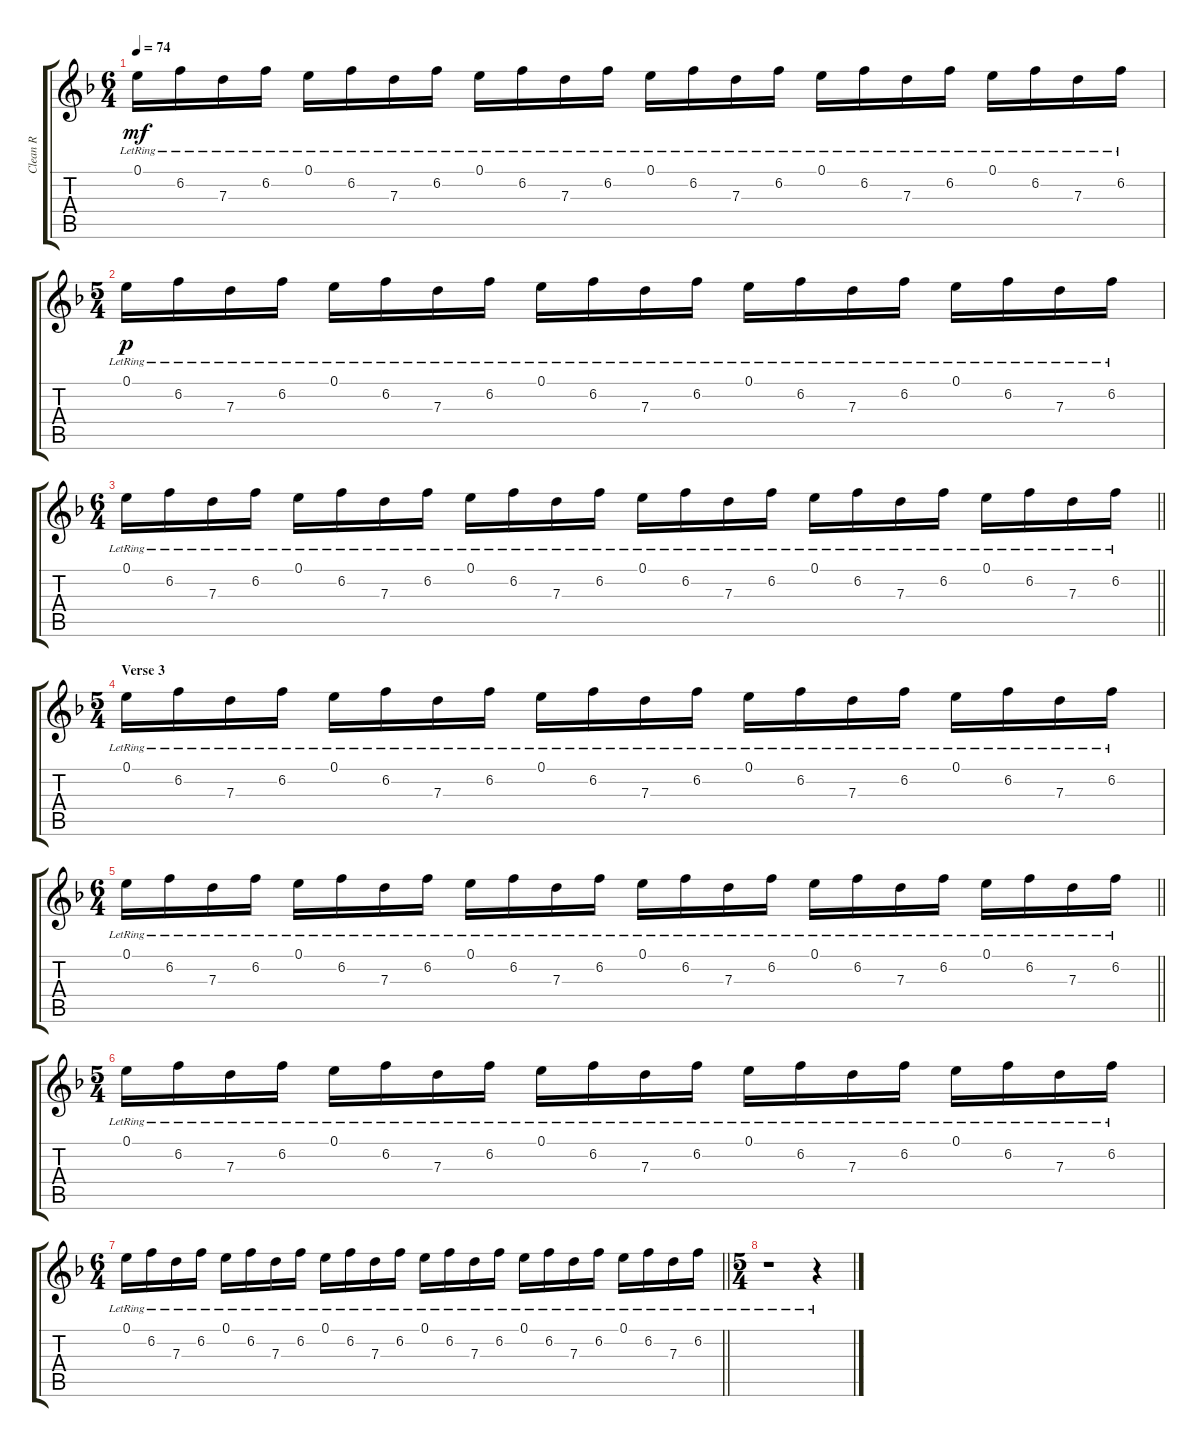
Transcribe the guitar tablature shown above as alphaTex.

\track ("Clean R" "Clean R") {instrument electricguitarjazz}
\staff {score tabs}
\tuning (E4 B3 G3 D3 A2 D2) {hide}
\ts (6 4)
\tempo 74
\clef g2
\ks f
0.1{lr}.16{dy mf} 6.2{lr}.16 7.3{lr}.16 6.2{lr}.16 0.1{lr}.16 6.2{lr}.16 7.3{lr}.16 6.2{lr}.16 0.1{lr}.16 6.2{lr}.16 7.3{lr}.16 6.2{lr}.16 0.1{lr}.16 6.2{lr}.16 7.3{lr}.16 6.2{lr}.16 0.1{lr}.16 6.2{lr}.16 7.3{lr}.16 6.2{lr}.16 0.1{lr}.16 6.2{lr}.16 7.3{lr}.16 6.2{lr}.16 |
\ts (5 4)
0.1{lr}.16{dy p} 6.2{lr}.16 7.3{lr}.16 6.2{lr}.16 0.1{lr}.16 6.2{lr}.16 7.3{lr}.16 6.2{lr}.16 0.1{lr}.16 6.2{lr}.16 7.3{lr}.16 6.2{lr}.16 0.1{lr}.16 6.2{lr}.16 7.3{lr}.16 6.2{lr}.16 0.1{lr}.16 6.2{lr}.16 7.3{lr}.16 6.2{lr}.16 |
\ts (6 4)
\barLineRight lightlight
0.1{lr}.16 6.2{lr}.16 7.3{lr}.16 6.2{lr}.16 0.1{lr}.16 6.2{lr}.16 7.3{lr}.16 6.2{lr}.16 0.1{lr}.16 6.2{lr}.16 7.3{lr}.16 6.2{lr}.16 0.1{lr}.16 6.2{lr}.16 7.3{lr}.16 6.2{lr}.16 0.1{lr}.16 6.2{lr}.16 7.3{lr}.16 6.2{lr}.16 0.1{lr}.16 6.2{lr}.16 7.3{lr}.16 6.2{lr}.16 |
\ts (5 4)
\section ("" "Verse 3")
0.1{lr}.16 6.2{lr}.16 7.3{lr}.16 6.2{lr}.16 0.1{lr}.16 6.2{lr}.16 7.3{lr}.16 6.2{lr}.16 0.1{lr}.16 6.2{lr}.16 7.3{lr}.16 6.2{lr}.16 0.1{lr}.16 6.2{lr}.16 7.3{lr}.16 6.2{lr}.16 0.1{lr}.16 6.2{lr}.16 7.3{lr}.16 6.2{lr}.16 |
\ts (6 4)
\barLineRight lightlight
0.1{lr}.16 6.2{lr}.16 7.3{lr}.16 6.2{lr}.16 0.1{lr}.16 6.2{lr}.16 7.3{lr}.16 6.2{lr}.16 0.1{lr}.16 6.2{lr}.16 7.3{lr}.16 6.2{lr}.16 0.1{lr}.16 6.2{lr}.16 7.3{lr}.16 6.2{lr}.16 0.1{lr}.16 6.2{lr}.16 7.3{lr}.16 6.2{lr}.16 0.1{lr}.16 6.2{lr}.16 7.3{lr}.16 6.2{lr}.16 |
\ts (5 4)
0.1{lr}.16 6.2{lr}.16 7.3{lr}.16 6.2{lr}.16 0.1{lr}.16 6.2{lr}.16 7.3{lr}.16 6.2{lr}.16 0.1{lr}.16 6.2{lr}.16 7.3{lr}.16 6.2{lr}.16 0.1{lr}.16 6.2{lr}.16 7.3{lr}.16 6.2{lr}.16 0.1{lr}.16 6.2{lr}.16 7.3{lr}.16 6.2{lr}.16 |
\ts (6 4)
\barLineRight lightlight
0.1{lr}.16 6.2{lr}.16 7.3{lr}.16 6.2{lr}.16 0.1{lr}.16 6.2{lr}.16 7.3{lr}.16 6.2{lr}.16 0.1{lr}.16 6.2{lr}.16 7.3{lr}.16 6.2{lr}.16 0.1{lr}.16 6.2{lr}.16 7.3{lr}.16 6.2{lr}.16 0.1{lr}.16 6.2{lr}.16 7.3{lr}.16 6.2{lr}.16 0.1{lr}.16 6.2{lr}.16 7.3{lr}.16 6.2{lr}.16 |
\ts (5 4)
r.1 r.4
